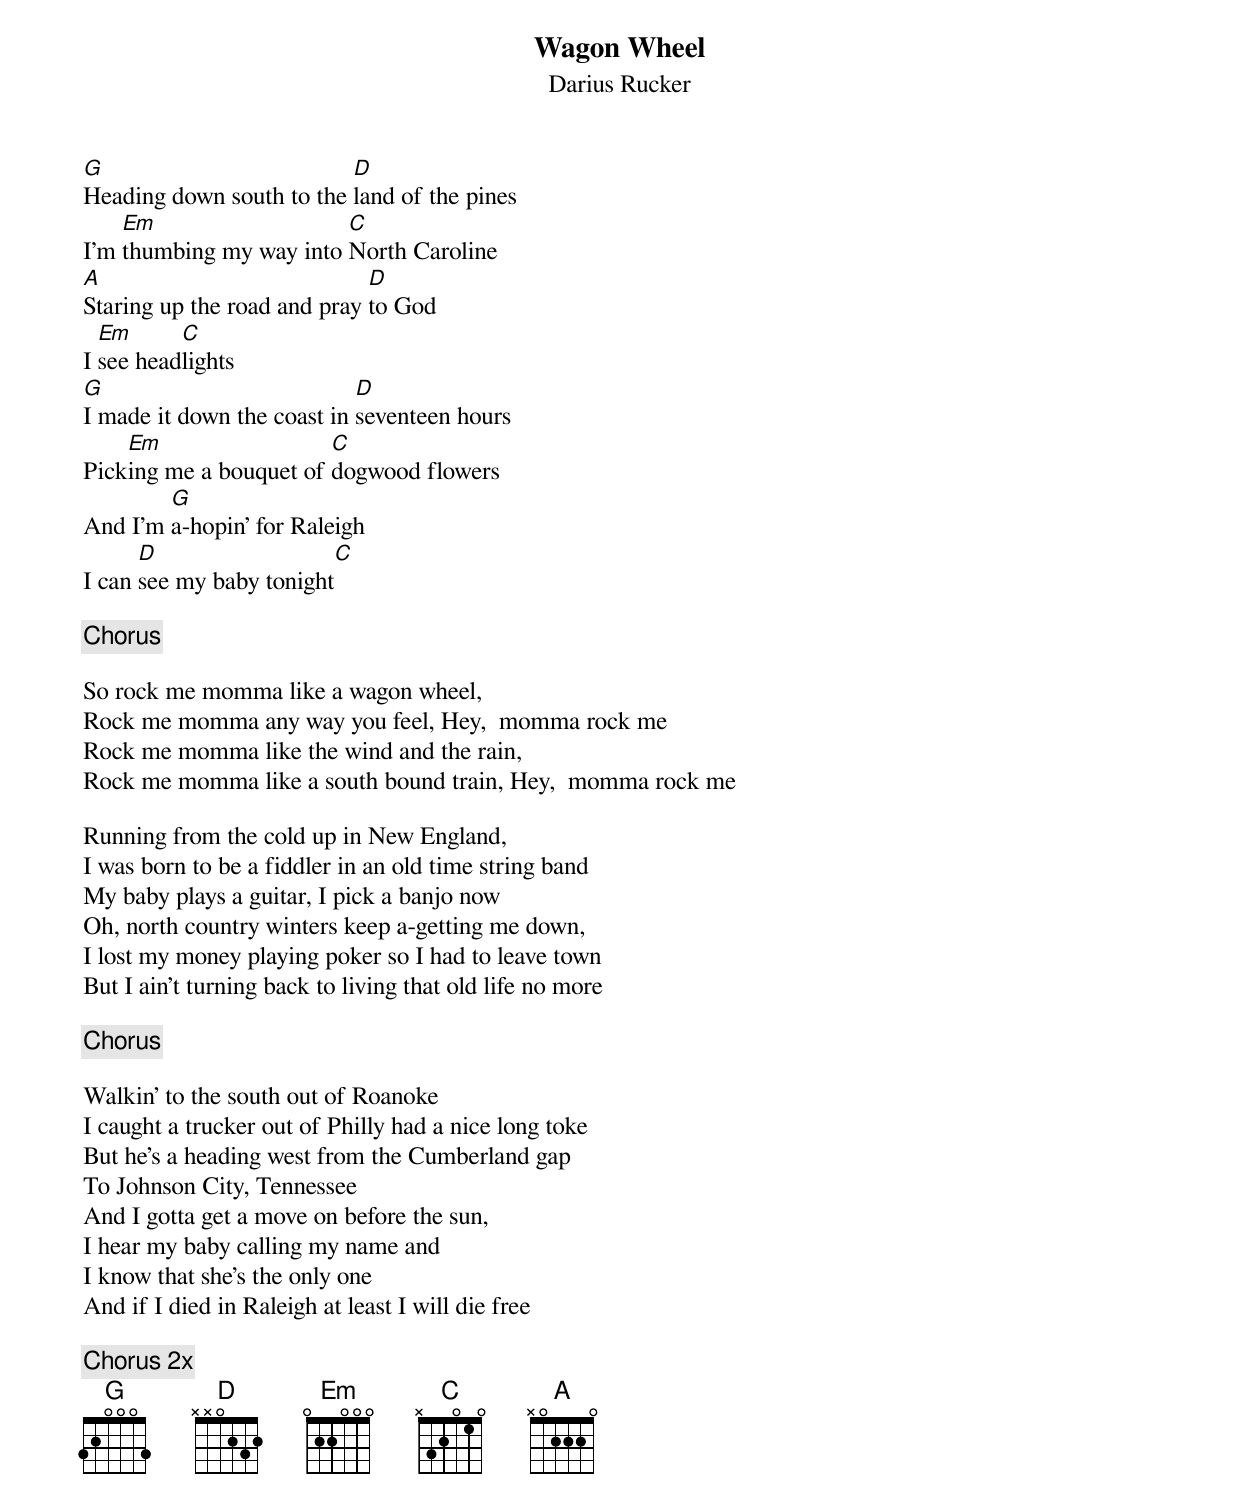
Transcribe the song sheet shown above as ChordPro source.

{title:Wagon Wheel}
{subtitle:Darius Rucker}
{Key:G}

[G]Heading down south to the [D]land of the pines
I'm [Em]thumbing my way into [C]North Caroline
[A]Staring up the road and pray [D]to God
I [Em]see head[C]lights
[G]I made it down the coast in [D]seventeen hours
Pick[Em]ing me a bouquet of [C]dogwood flowers
And I'm [G]a-hopin' for Raleigh
I can [D]see my baby tonight[C]

{c: Chorus}

So rock me momma like a wagon wheel,
Rock me momma any way you feel, Hey,  momma rock me
Rock me momma like the wind and the rain,
Rock me momma like a south bound train, Hey,  momma rock me

Running from the cold up in New England,
I was born to be a fiddler in an old time string band
My baby plays a guitar, I pick a banjo now
Oh, north country winters keep a-getting me down,
I lost my money playing poker so I had to leave town
But I ain't turning back to living that old life no more

{c: Chorus}

Walkin' to the south out of Roanoke
I caught a trucker out of Philly had a nice long toke
But he's a heading west from the Cumberland gap
To Johnson City, Tennessee
And I gotta get a move on before the sun,
I hear my baby calling my name and
I know that she's the only one
And if I died in Raleigh at least I will die free

{c: Chorus 2x}
